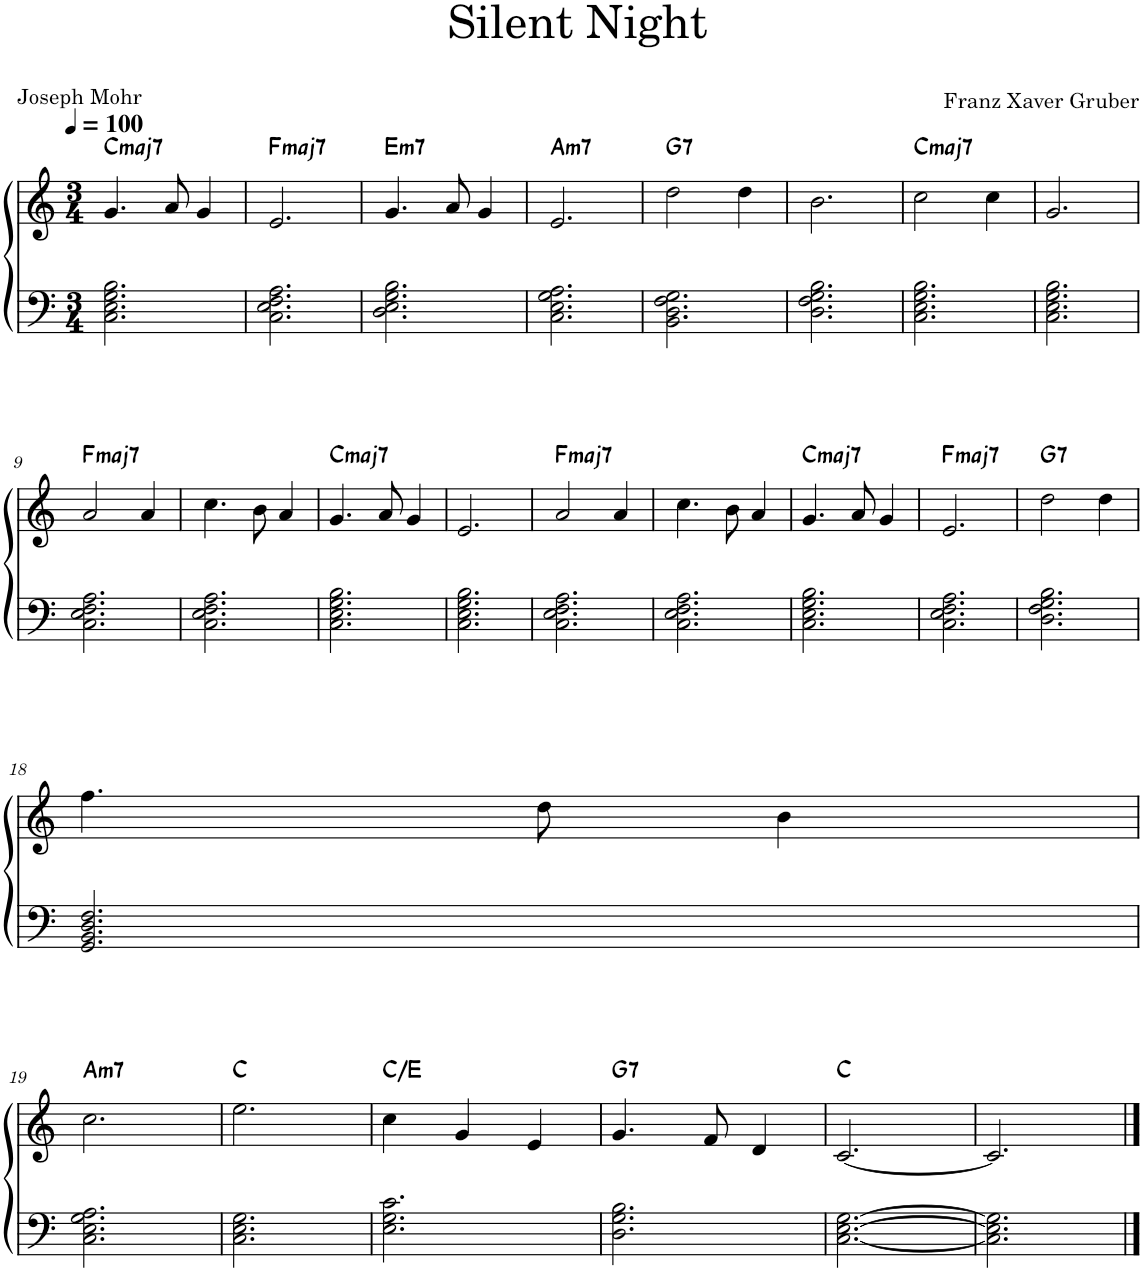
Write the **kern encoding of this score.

**kern	**kern	**harte
*part1	*part1	*part1
*staff2	*staff1	*
*I"Klavír	*	*
*I'Kl.	*	*
*clefF4	*clefG2	*
*k[]	*k[]	*
*M3/4	*M3/4	*
*MM100	*MM100	*
=1	=1	=1
!	!	!LO:H:kt=maj7
2.C\ 2.E\ 2.G\ 2.B\	4.g/	C:maj7
.	8a/	.
.	4g/	.
=2	=2	=2
!	!	!LO:H:kt=maj7
2.C\ 2.E\ 2.F\ 2.A\	2.e/	F:maj7
=3	=3	=3
!	!	!LO:H:kt=m7
2.D\ 2.E\ 2.G\ 2.B\	4.g/	E:min7
.	8a/	.
.	4g/	.
=4	=4	=4
!	!	!LO:H:kt=m7
2.C\ 2.E\ 2.G\ 2.A\	2.e/	A:min7
=5	=5	=5
!	!	!LO:H:kt=7
2.BB\ 2.D\ 2.F\ 2.G\	2dd\	G:7
.	4dd\	.
=6	=6	=6
2.D\ 2.F\ 2.G\ 2.B\	2.b\	.
=7	=7	=7
!	!	!LO:H:kt=maj7
2.C\ 2.E\ 2.G\ 2.B\	2cc\	C:maj7
.	4cc\	.
=8	=8	=8
2.C\ 2.E\ 2.G\ 2.B\	2.g/	.
!!LO:LB:g=z
=9	=9	=9
!	!	!LO:H:kt=maj7
2.C\ 2.E\ 2.F\ 2.A\	2a/	F:maj7
.	4a/	.
=10	=10	=10
2.C\ 2.E\ 2.F\ 2.A\	4.cc\	.
.	8b\	.
.	4a/	.
=11	=11	=11
!	!	!LO:H:kt=maj7
2.C\ 2.E\ 2.G\ 2.B\	4.g/	C:maj7
.	8a/	.
.	4g/	.
=12	=12	=12
2.C\ 2.E\ 2.G\ 2.B\	2.e/	.
=13	=13	=13
!	!	!LO:H:kt=maj7
2.C\ 2.E\ 2.F\ 2.A\	2a/	F:maj7
.	4a/	.
=14	=14	=14
2.C\ 2.E\ 2.F\ 2.A\	4.cc\	.
.	8b\	.
.	4a/	.
=15	=15	=15
!	!	!LO:H:kt=maj7
2.C\ 2.E\ 2.G\ 2.B\	4.g/	C:maj7
.	8a/	.
.	4g/	.
=16	=16	=16
!	!	!LO:H:kt=maj7
2.C\ 2.E\ 2.F\ 2.A\	2.e/	F:maj7
=17	=17	=17
!	!	!LO:H:kt=7
2.D\ 2.F\ 2.G\ 2.B\	2dd\	G:7
.	4dd\	.
!!LO:LB:g=z
=18	=18	=18
2.GG/ 2.BB/ 2.D/ 2.F/	4.ff\	.
.	8dd\	.
.	4b\	.
!!LO:LB:g=z
=19	=19	=19
!	!	!LO:H:kt=m7
2.C\ 2.E\ 2.G\ 2.A\	2.cc\	A:min7
=20	=20	=20
2.C\ 2.E\ 2.G\	2.ee\	C:maj
=21	=21	=21
2.E\ 2.G\ 2.c\	4cc\	C:maj/3
.	4g/	.
.	4e/	.
=22	=22	=22
!	!	!LO:H:kt=7
2.D\ 2.G\ 2.B\	4.g/	G:7
.	8f/	.
.	4d/	.
=23	=23	=23
[2.C\ [2.E\ [2.G\	[2.c/	C:maj
=24	=24	=24
2.C\] 2.E\] 2.G\]	2.c/]	.
==	==	==
*-	*-	*-
